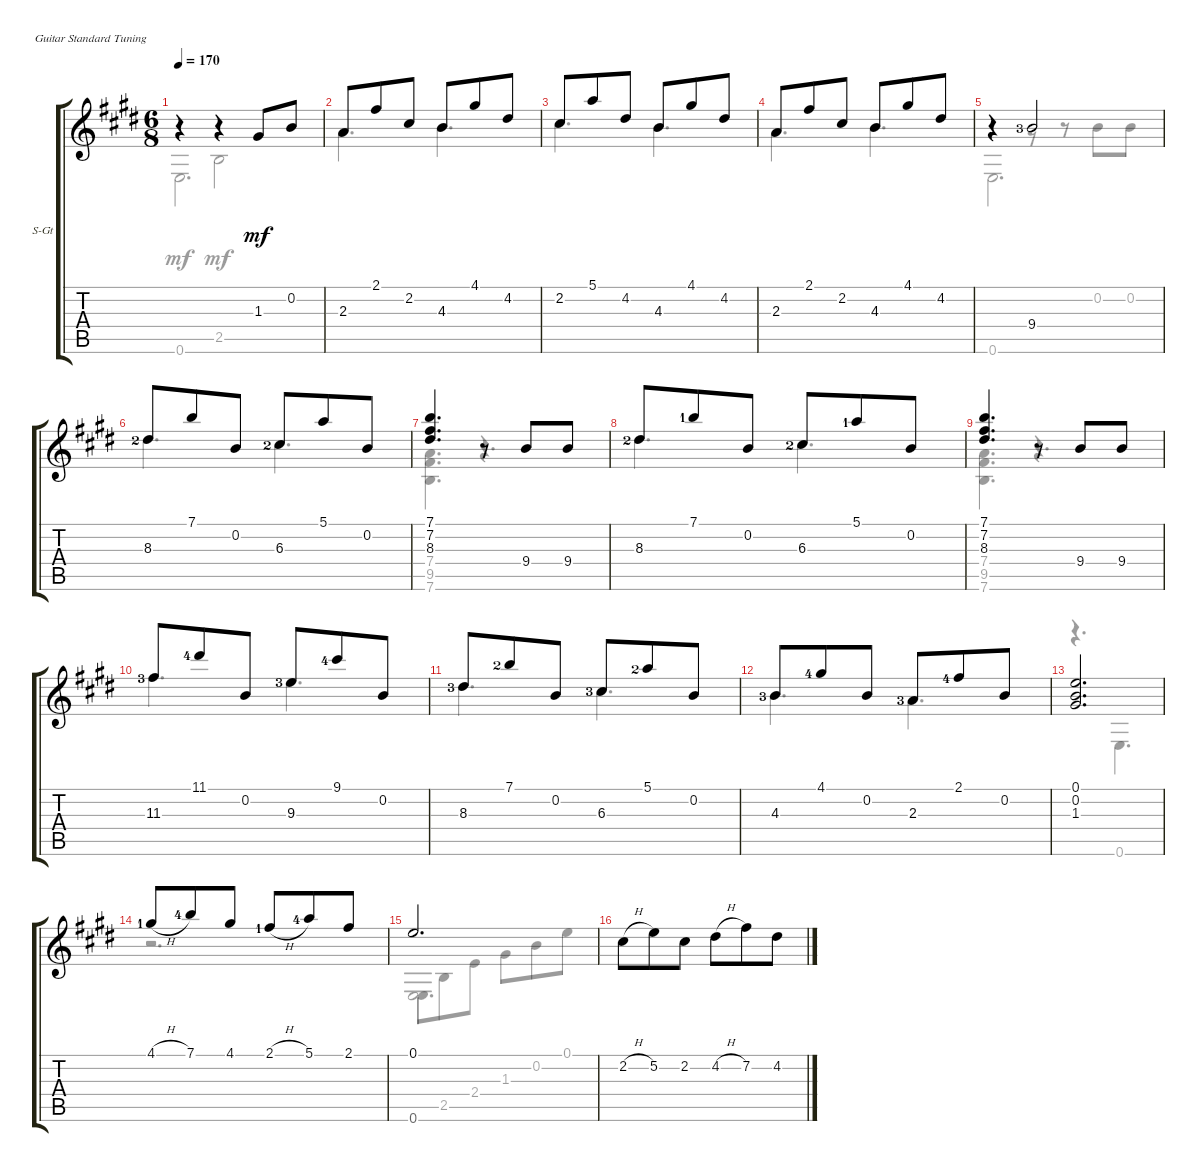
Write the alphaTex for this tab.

\defaultSystemsLayout 4
\bracketExtendMode groupsimilarinstruments
\firstSystemTrackNameOrientation horizontal
\otherSystemsTrackNameOrientation horizontal
\track ("Steel Guitar" "S-Gt") {instrument acousticguitarsteel}
\staff {score tabs}
\tuning (E4 B3 G3 D3 A2 E2)
\voice
\ts (6 8)
\tempo 170
\clef g2
\ks e
r.4{dy mf} r.4 1.3.8 0.2.8 |
2.3.8 2.1.8 2.2.8 4.3.8 4.1.8 4.2.8 |
2.2.8 5.1.8 4.2.8 4.3.8 4.1.8 4.2.8 |
2.3.8 2.1.8 2.2.8 4.3.8 4.1.8 4.2.8 |
r.4 9.4{lf 4}.2 |
8.3{lf 3}.8 7.1.8 0.2.8 6.3{lf 3}.8 5.1.8 0.2.8 |
(7.1 7.2 8.3).4{d} r.8 9.4.8 9.4.8 |
8.3{lf 3}.8 7.1{lf 2}.8 0.2.8 6.3{lf 3}.8 5.1{lf 2}.8 0.2.8 |
(7.1 7.2 8.3).4{d} r.8 9.4.8 9.4.8 |
11.3{lf 4}.8 11.1{lf 5}.8 0.2.8 9.3{lf 4}.8 9.1{lf 5}.8 0.2.8 |
8.3{lf 4}.8 7.1{lf 3}.8 0.2.8 6.3{lf 4}.8 5.1{lf 3}.8 0.2.8 |
4.3{lf 4}.8 4.1{lf 5}.8 0.2.8 2.3{lf 4}.8 2.1{lf 5}.8 0.2.8 |
(0.1 0.2 1.3).2{d} |
4.1{h lf 2}.8 7.1{lf 5}.8 4.1.8 2.1{h lf 2}.8 5.1{lf 5}.8 2.1.8 |
0.1.2{d} |
2.2{h}.8 5.2.8 2.2.8 4.2{h}.8 7.2.8 4.2.8
\voice
\clef g2
\ottava regular
\simile none
\ks e
0.6.2{d dy mf} |
2.3.4{d} 4.3.4{d} |
2.2.4{d} 4.3.4{d} |
2.3.4{d} 4.3.4{d} |
0.6.2{d} |
8.3{lf 3}.4{d} 6.3{lf 3}.4{d} |
(7.6 9.5 7.4).4{d} r.4{d} |
8.3{lf 3}.4{d} 6.3{lf 3}.4{d} |
(7.6 9.5 7.4).4{d} r.4{d} |
11.3{lf 4}.4{d} 9.3{lf 4}.4{d} |
8.3{lf 4}.4{d} 6.3{lf 4}.4{d} |
4.3{lf 4}.4{d} 2.3{lf 4}.4{d} |
r.4{d} 0.6.4{d} |
r.2{d} |
0.6.8 2.5.8 2.4.8 1.3.8 0.2.8 0.1.8 |
\voice
\clef g2
\ottava regular
\simile none
\ks e
r.4{dy mf} 2.5.2 |
|
|
|
r.4 r.8 r.8 0.2.8 0.2.8 |
|
|
|
|
|
|
|
|
|
0.6.2{d} |
